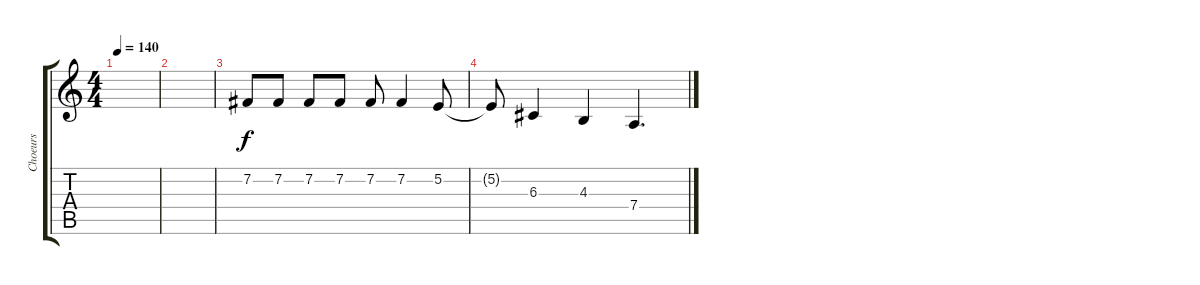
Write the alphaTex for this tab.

\track ("Choeurs" "Choeurs") {instrument lead6voice}
\staff {score tabs}
\tuning (E4 B3 G3 D3 A2 D2) {hide}
\ts (4 4)
\tempo 140
\clef g2
\ks c
|
|
7.2.8 7.2.8 7.2.8 7.2.8 7.2.8 7.2.4 5.2.8 |
5.2{t}.8 6.3.4 4.3.4 7.4.4{d}
